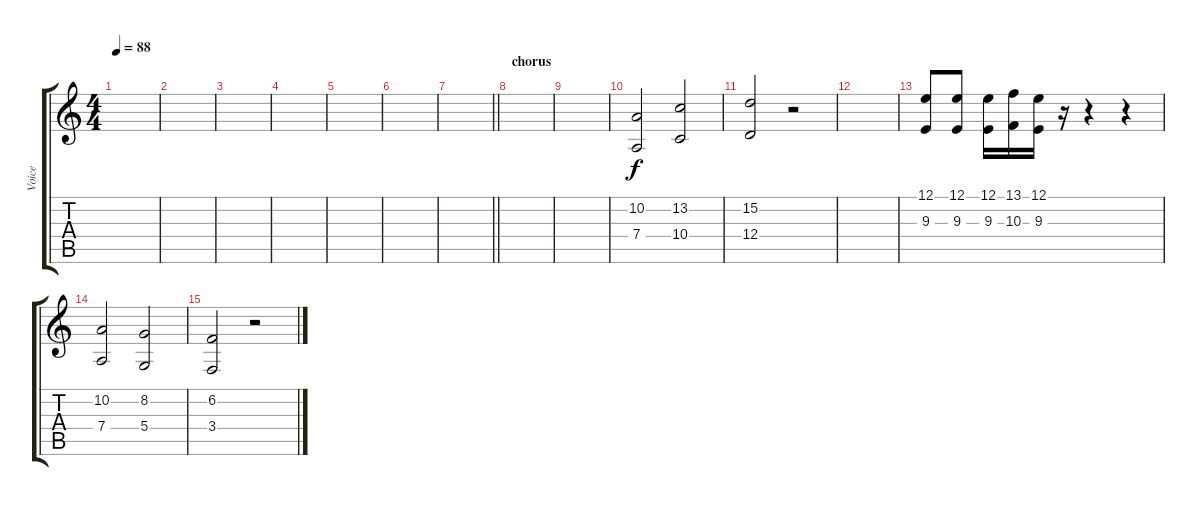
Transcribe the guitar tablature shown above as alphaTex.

\track ("Voice" "Voice") {instrument choiraahs}
\staff {score tabs}
\tuning (E4 B3 G3 D3 A2 E2) {hide}
\ts (4 4)
\tempo 88
\clef g2
\ks c
|
|
|
|
|
|
\barLineRight lightlight
|
\section ("" "chorus")
|
|
(10.2 7.4).2 (13.2 10.4).2 |
(15.2 12.4).2 r.2 |
|
(12.1 9.3).8 (12.1 9.3).8 (12.1 9.3).16 (13.1 10.3).16 (12.1 9.3).16 r.16 r.4 r.4 |
(10.2 7.4).2 (8.2 5.4).2 |
(6.2 3.4).2 r.2
